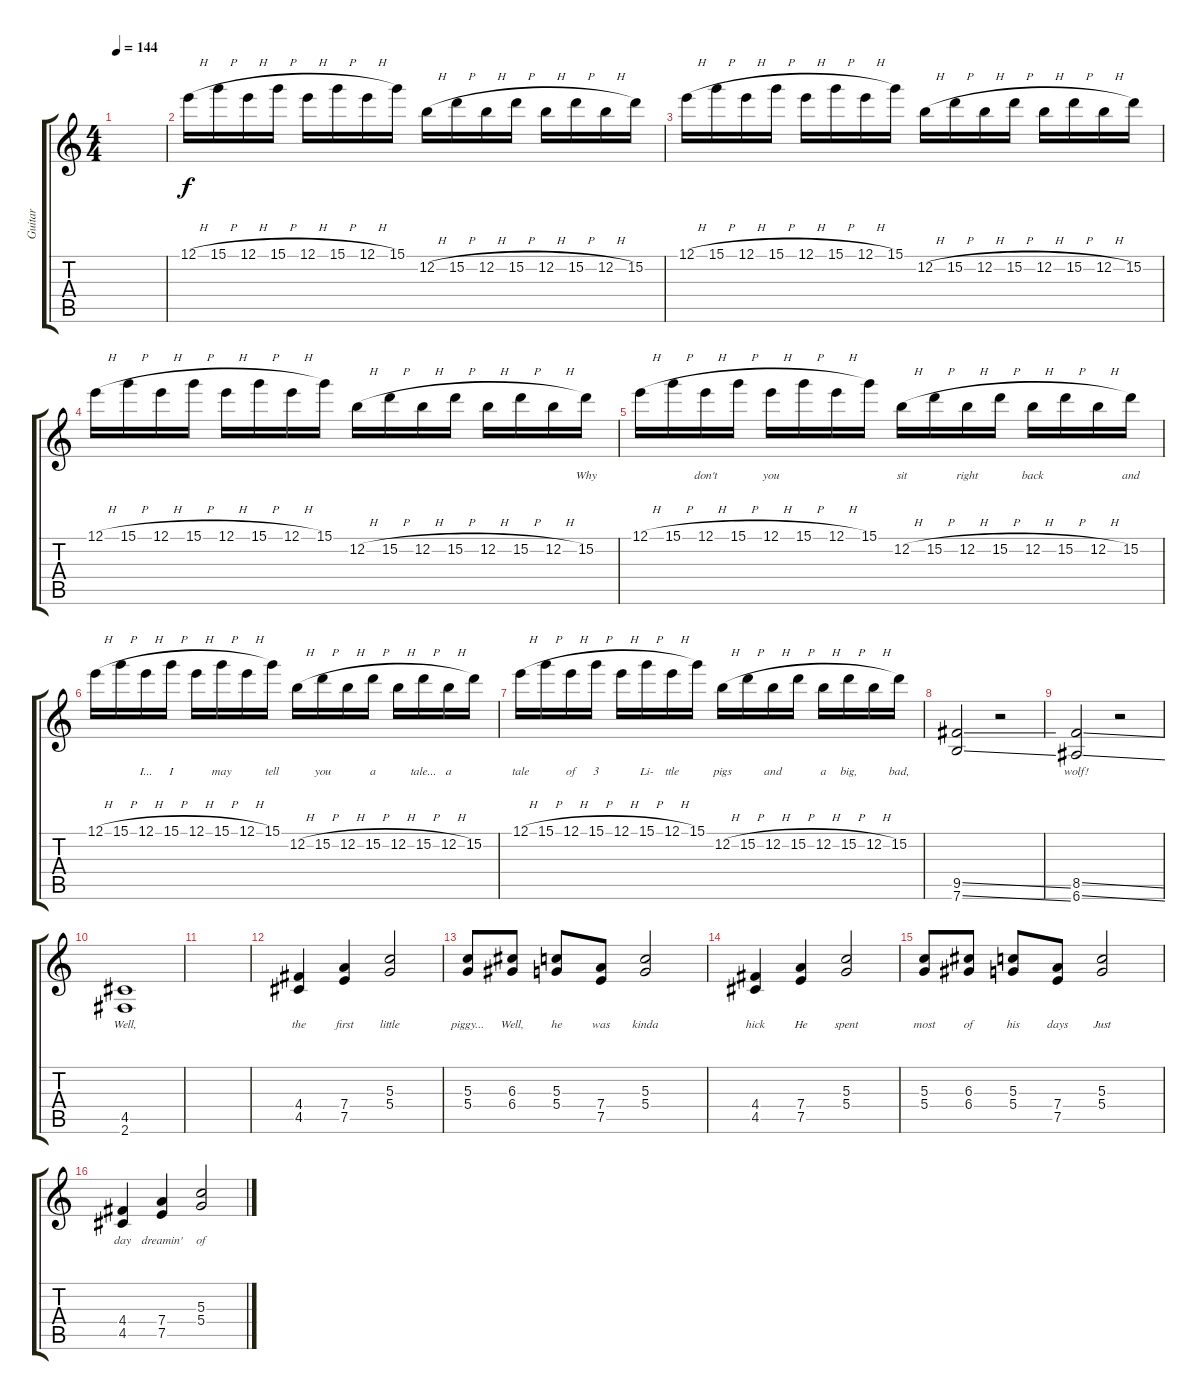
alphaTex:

\track ("Guitar" "Guitar") {instrument overdrivenguitar}
\staff {score tabs}
\tuning (E4 B3 G3 D3 A2 E2) {hide}
\ts (4 4)
\tempo 144
\clef g2
\ks c
|
12.1{h}.16{lyrics (0 "") lyrics (1 "") lyrics (2 "") lyrics (3 "") lyrics (4 "")} 15.1{h}.16{lyrics (0 "") lyrics (1 "") lyrics (2 "") lyrics (3 "") lyrics (4 "")} 12.1{h}.16{lyrics (0 "") lyrics (1 "") lyrics (2 "") lyrics (3 "") lyrics (4 "")} 15.1{h}.16{lyrics (0 "") lyrics (1 "") lyrics (2 "") lyrics (3 "") lyrics (4 "")} 12.1{h}.16{lyrics (0 "") lyrics (1 "") lyrics (2 "") lyrics (3 "") lyrics (4 "")} 15.1{h}.16{lyrics (0 "") lyrics (1 "") lyrics (2 "") lyrics (3 "") lyrics (4 "")} 12.1{h}.16{lyrics (0 "") lyrics (1 "") lyrics (2 "") lyrics (3 "") lyrics (4 "")} 15.1.16{lyrics (0 "") lyrics (1 "") lyrics (2 "") lyrics (3 "") lyrics (4 "")} 12.2{h}.16{lyrics (0 "") lyrics (1 "") lyrics (2 "") lyrics (3 "") lyrics (4 "")} 15.2{h}.16{lyrics (0 "") lyrics (1 "") lyrics (2 "") lyrics (3 "") lyrics (4 "")} 12.2{h}.16{lyrics (0 "") lyrics (1 "") lyrics (2 "") lyrics (3 "") lyrics (4 "")} 15.2{h}.16{lyrics (0 "") lyrics (1 "") lyrics (2 "") lyrics (3 "") lyrics (4 "")} 12.2{h}.16{lyrics (0 "") lyrics (1 "") lyrics (2 "") lyrics (3 "") lyrics (4 "")} 15.2{h}.16{lyrics (0 "") lyrics (1 "") lyrics (2 "") lyrics (3 "") lyrics (4 "")} 12.2{h}.16{lyrics (0 "") lyrics (1 "") lyrics (2 "") lyrics (3 "") lyrics (4 "")} 15.2.16{lyrics (0 "") lyrics (1 "") lyrics (2 "") lyrics (3 "") lyrics (4 "")} |
12.1{h}.16{lyrics (0 "") lyrics (1 "") lyrics (2 "") lyrics (3 "") lyrics (4 "")} 15.1{h}.16{lyrics (0 "") lyrics (1 "") lyrics (2 "") lyrics (3 "") lyrics (4 "")} 12.1{h}.16{lyrics (0 "") lyrics (1 "") lyrics (2 "") lyrics (3 "") lyrics (4 "")} 15.1{h}.16{lyrics (0 "") lyrics (1 "") lyrics (2 "") lyrics (3 "") lyrics (4 "")} 12.1{h}.16{lyrics (0 "") lyrics (1 "") lyrics (2 "") lyrics (3 "") lyrics (4 "")} 15.1{h}.16{lyrics (0 "") lyrics (1 "") lyrics (2 "") lyrics (3 "") lyrics (4 "")} 12.1{h}.16{lyrics (0 "") lyrics (1 "") lyrics (2 "") lyrics (3 "") lyrics (4 "")} 15.1.16{lyrics (0 "") lyrics (1 "") lyrics (2 "") lyrics (3 "") lyrics (4 "")} 12.2{h}.16{lyrics (0 "") lyrics (1 "") lyrics (2 "") lyrics (3 "") lyrics (4 "")} 15.2{h}.16{lyrics (0 "") lyrics (1 "") lyrics (2 "") lyrics (3 "") lyrics (4 "")} 12.2{h}.16{lyrics (0 "") lyrics (1 "") lyrics (2 "") lyrics (3 "") lyrics (4 "")} 15.2{h}.16{lyrics (0 "") lyrics (1 "") lyrics (2 "") lyrics (3 "") lyrics (4 "")} 12.2{h}.16{lyrics (0 "") lyrics (1 "") lyrics (2 "") lyrics (3 "") lyrics (4 "")} 15.2{h}.16{lyrics (0 "") lyrics (1 "") lyrics (2 "") lyrics (3 "") lyrics (4 "")} 12.2{h}.16{lyrics (0 "") lyrics (1 "") lyrics (2 "") lyrics (3 "") lyrics (4 "")} 15.2.16{lyrics (0 "") lyrics (1 "") lyrics (2 "") lyrics (3 "") lyrics (4 "")} |
12.1{h}.16{lyrics (0 "") lyrics (1 "") lyrics (2 "") lyrics (3 "") lyrics (4 "")} 15.1{h}.16{lyrics (0 "") lyrics (1 "") lyrics (2 "") lyrics (3 "") lyrics (4 "")} 12.1{h}.16{lyrics (0 "") lyrics (1 "") lyrics (2 "") lyrics (3 "") lyrics (4 "")} 15.1{h}.16{lyrics (0 "") lyrics (1 "") lyrics (2 "") lyrics (3 "") lyrics (4 "")} 12.1{h}.16{lyrics (0 "") lyrics (1 "") lyrics (2 "") lyrics (3 "") lyrics (4 "")} 15.1{h}.16{lyrics (0 "") lyrics (1 "") lyrics (2 "") lyrics (3 "") lyrics (4 "")} 12.1{h}.16{lyrics (0 "") lyrics (1 "") lyrics (2 "") lyrics (3 "") lyrics (4 "")} 15.1.16{lyrics (0 "") lyrics (1 "") lyrics (2 "") lyrics (3 "") lyrics (4 "")} 12.2{h}.16{lyrics (0 "") lyrics (1 "") lyrics (2 "") lyrics (3 "") lyrics (4 "")} 15.2{h}.16{lyrics (0 "") lyrics (1 "") lyrics (2 "") lyrics (3 "") lyrics (4 "")} 12.2{h}.16{lyrics (0 "") lyrics (1 "") lyrics (2 "") lyrics (3 "") lyrics (4 "")} 15.2{h}.16{lyrics (0 "") lyrics (1 "") lyrics (2 "") lyrics (3 "") lyrics (4 "")} 12.2{h}.16{lyrics (0 "") lyrics (1 "") lyrics (2 "") lyrics (3 "") lyrics (4 "")} 15.2{h}.16{lyrics (0 "") lyrics (1 "") lyrics (2 "") lyrics (3 "") lyrics (4 "")} 12.2{h}.16{lyrics (0 "") lyrics (1 "") lyrics (2 "") lyrics (3 "") lyrics (4 "")} 15.2.16{lyrics (0 "Why") lyrics (1 "") lyrics (2 "") lyrics (3 "") lyrics (4 "")} |
12.1{h}.16{lyrics (0 "") lyrics (1 "") lyrics (2 "") lyrics (3 "") lyrics (4 "")} 15.1{h}.16{lyrics (0 "") lyrics (1 "") lyrics (2 "") lyrics (3 "") lyrics (4 "")} 12.1{h}.16{lyrics (0 "don't") lyrics (1 "") lyrics (2 "") lyrics (3 "") lyrics (4 "")} 15.1{h}.16{lyrics (0 "") lyrics (1 "") lyrics (2 "") lyrics (3 "") lyrics (4 "")} 12.1{h}.16{lyrics (0 "you") lyrics (1 "") lyrics (2 "") lyrics (3 "") lyrics (4 "")} 15.1{h}.16{lyrics (0 "") lyrics (1 "") lyrics (2 "") lyrics (3 "") lyrics (4 "")} 12.1{h}.16{lyrics (0 "") lyrics (1 "") lyrics (2 "") lyrics (3 "") lyrics (4 "")} 15.1.16{lyrics (0 "") lyrics (1 "") lyrics (2 "") lyrics (3 "") lyrics (4 "")} 12.2{h}.16{lyrics (0 "sit") lyrics (1 "") lyrics (2 "") lyrics (3 "") lyrics (4 "")} 15.2{h}.16{lyrics (0 "") lyrics (1 "") lyrics (2 "") lyrics (3 "") lyrics (4 "")} 12.2{h}.16{lyrics (0 "right") lyrics (1 "") lyrics (2 "") lyrics (3 "") lyrics (4 "")} 15.2{h}.16{lyrics (0 "") lyrics (1 "") lyrics (2 "") lyrics (3 "") lyrics (4 "")} 12.2{h}.16{lyrics (0 "back") lyrics (1 "") lyrics (2 "") lyrics (3 "") lyrics (4 "")} 15.2{h}.16{lyrics (0 "") lyrics (1 "") lyrics (2 "") lyrics (3 "") lyrics (4 "")} 12.2{h}.16{lyrics (0 "") lyrics (1 "") lyrics (2 "") lyrics (3 "") lyrics (4 "")} 15.2.16{lyrics (0 "and") lyrics (1 "") lyrics (2 "") lyrics (3 "") lyrics (4 "")} |
12.1{h}.16{lyrics (0 "") lyrics (1 "") lyrics (2 "") lyrics (3 "") lyrics (4 "")} 15.1{h}.16{lyrics (0 "") lyrics (1 "") lyrics (2 "") lyrics (3 "") lyrics (4 "")} 12.1{h}.16{lyrics (0 "I...") lyrics (1 "") lyrics (2 "") lyrics (3 "") lyrics (4 "")} 15.1{h}.16{lyrics (0 "I") lyrics (1 "") lyrics (2 "") lyrics (3 "") lyrics (4 "")} 12.1{h}.16{lyrics (0 "") lyrics (1 "") lyrics (2 "") lyrics (3 "") lyrics (4 "")} 15.1{h}.16{lyrics (0 "may") lyrics (1 "") lyrics (2 "") lyrics (3 "") lyrics (4 "")} 12.1{h}.16{lyrics (0 "") lyrics (1 "") lyrics (2 "") lyrics (3 "") lyrics (4 "")} 15.1.16{lyrics (0 "tell") lyrics (1 "") lyrics (2 "") lyrics (3 "") lyrics (4 "")} 12.2{h}.16{lyrics (0 "") lyrics (1 "") lyrics (2 "") lyrics (3 "") lyrics (4 "")} 15.2{h}.16{lyrics (0 "you") lyrics (1 "") lyrics (2 "") lyrics (3 "") lyrics (4 "")} 12.2{h}.16{lyrics (0 "") lyrics (1 "") lyrics (2 "") lyrics (3 "") lyrics (4 "")} 15.2{h}.16{lyrics (0 "a") lyrics (1 "") lyrics (2 "") lyrics (3 "") lyrics (4 "")} 12.2{h}.16{lyrics (0 "") lyrics (1 "") lyrics (2 "") lyrics (3 "") lyrics (4 "")} 15.2{h}.16{lyrics (0 "tale...") lyrics (1 "") lyrics (2 "") lyrics (3 "") lyrics (4 "")} 12.2{h}.16{lyrics (0 "a") lyrics (1 "") lyrics (2 "") lyrics (3 "") lyrics (4 "")} 15.2.16{lyrics (0 "") lyrics (1 "") lyrics (2 "") lyrics (3 "") lyrics (4 "")} |
12.1{h}.16{lyrics (0 "tale") lyrics (1 "") lyrics (2 "") lyrics (3 "") lyrics (4 "")} 15.1{h}.16{lyrics (0 "") lyrics (1 "") lyrics (2 "") lyrics (3 "") lyrics (4 "")} 12.1{h}.16{lyrics (0 "of") lyrics (1 "") lyrics (2 "") lyrics (3 "") lyrics (4 "")} 15.1{h}.16{lyrics (0 "3") lyrics (1 "") lyrics (2 "") lyrics (3 "") lyrics (4 "")} 12.1{h}.16{lyrics (0 "") lyrics (1 "") lyrics (2 "") lyrics (3 "") lyrics (4 "")} 15.1{h}.16{lyrics (0 "Li-") lyrics (1 "") lyrics (2 "") lyrics (3 "") lyrics (4 "")} 12.1{h}.16{lyrics (0 "ttle") lyrics (1 "") lyrics (2 "") lyrics (3 "") lyrics (4 "")} 15.1.16{lyrics (0 "") lyrics (1 "") lyrics (2 "") lyrics (3 "") lyrics (4 "")} 12.2{h}.16{lyrics (0 "pigs") lyrics (1 "") lyrics (2 "") lyrics (3 "") lyrics (4 "")} 15.2{h}.16{lyrics (0 "") lyrics (1 "") lyrics (2 "") lyrics (3 "") lyrics (4 "")} 12.2{h}.16{lyrics (0 "and") lyrics (1 "") lyrics (2 "") lyrics (3 "") lyrics (4 "")} 15.2{h}.16{lyrics (0 "") lyrics (1 "") lyrics (2 "") lyrics (3 "") lyrics (4 "")} 12.2{h}.16{lyrics (0 "a") lyrics (1 "") lyrics (2 "") lyrics (3 "") lyrics (4 "")} 15.2{h}.16{lyrics (0 "big,") lyrics (1 "") lyrics (2 "") lyrics (3 "") lyrics (4 "")} 12.2{h}.16{lyrics (0 "") lyrics (1 "") lyrics (2 "") lyrics (3 "") lyrics (4 "")} 15.2.16{lyrics (0 "bad,") lyrics (1 "") lyrics (2 "") lyrics (3 "") lyrics (4 "")} |
(9.5{ss} 7.6{ss}).2{lyrics (0 "") lyrics (1 "") lyrics (2 "") lyrics (3 "") lyrics (4 "")} r.2 |
(8.5{ss} 6.6{ss}).2{lyrics (0 "wolf!") lyrics (1 "") lyrics (2 "") lyrics (3 "") lyrics (4 "")} r.2 |
(4.5 2.6).1{lyrics (0 "Well,") lyrics (1 "") lyrics (2 "") lyrics (3 "") lyrics (4 "")} |
|
(4.4 4.5).4{lyrics (0 "the") lyrics (1 "") lyrics (2 "") lyrics (3 "") lyrics (4 "")} (7.4 7.5).4{lyrics (0 "first") lyrics (1 "") lyrics (2 "") lyrics (3 "") lyrics (4 "")} (5.3 5.4).2{lyrics (0 "little") lyrics (1 "") lyrics (2 "") lyrics (3 "") lyrics (4 "")} |
(5.3 5.4).8{lyrics (0 "piggy...") lyrics (1 "") lyrics (2 "") lyrics (3 "") lyrics (4 "")} (6.3 6.4).8{lyrics (0 "Well,") lyrics (1 "") lyrics (2 "") lyrics (3 "") lyrics (4 "")} (5.3 5.4).8{lyrics (0 "he") lyrics (1 "") lyrics (2 "") lyrics (3 "") lyrics (4 "")} (7.4 7.5).8{lyrics (0 "was") lyrics (1 "") lyrics (2 "") lyrics (3 "") lyrics (4 "")} (5.3 5.4).2{lyrics (0 "kinda") lyrics (1 "") lyrics (2 "") lyrics (3 "") lyrics (4 "")} |
(4.4 4.5).4{lyrics (0 "hick") lyrics (1 "") lyrics (2 "") lyrics (3 "") lyrics (4 "")} (7.4 7.5).4{lyrics (0 "He") lyrics (1 "") lyrics (2 "") lyrics (3 "") lyrics (4 "")} (5.3 5.4).2{lyrics (0 "spent") lyrics (1 "") lyrics (2 "") lyrics (3 "") lyrics (4 "")} |
(5.3 5.4).8{lyrics (0 "most") lyrics (1 "") lyrics (2 "") lyrics (3 "") lyrics (4 "")} (6.3 6.4).8{lyrics (0 "of") lyrics (1 "") lyrics (2 "") lyrics (3 "") lyrics (4 "")} (5.3 5.4).8{lyrics (0 "his") lyrics (1 "") lyrics (2 "") lyrics (3 "") lyrics (4 "")} (7.4 7.5).8{lyrics (0 "days") lyrics (1 "") lyrics (2 "") lyrics (3 "") lyrics (4 "")} (5.3 5.4).2{lyrics (0 "Just") lyrics (1 "") lyrics (2 "") lyrics (3 "") lyrics (4 "")} |
(4.4 4.5).4{lyrics (0 "day") lyrics (1 "") lyrics (2 "") lyrics (3 "") lyrics (4 "")} (7.4 7.5).4{lyrics (0 "dreamin'") lyrics (1 "") lyrics (2 "") lyrics (3 "") lyrics (4 "")} (5.3 5.4).2{lyrics (0 "of") lyrics (1 "") lyrics (2 "") lyrics (3 "") lyrics (4 "")}
